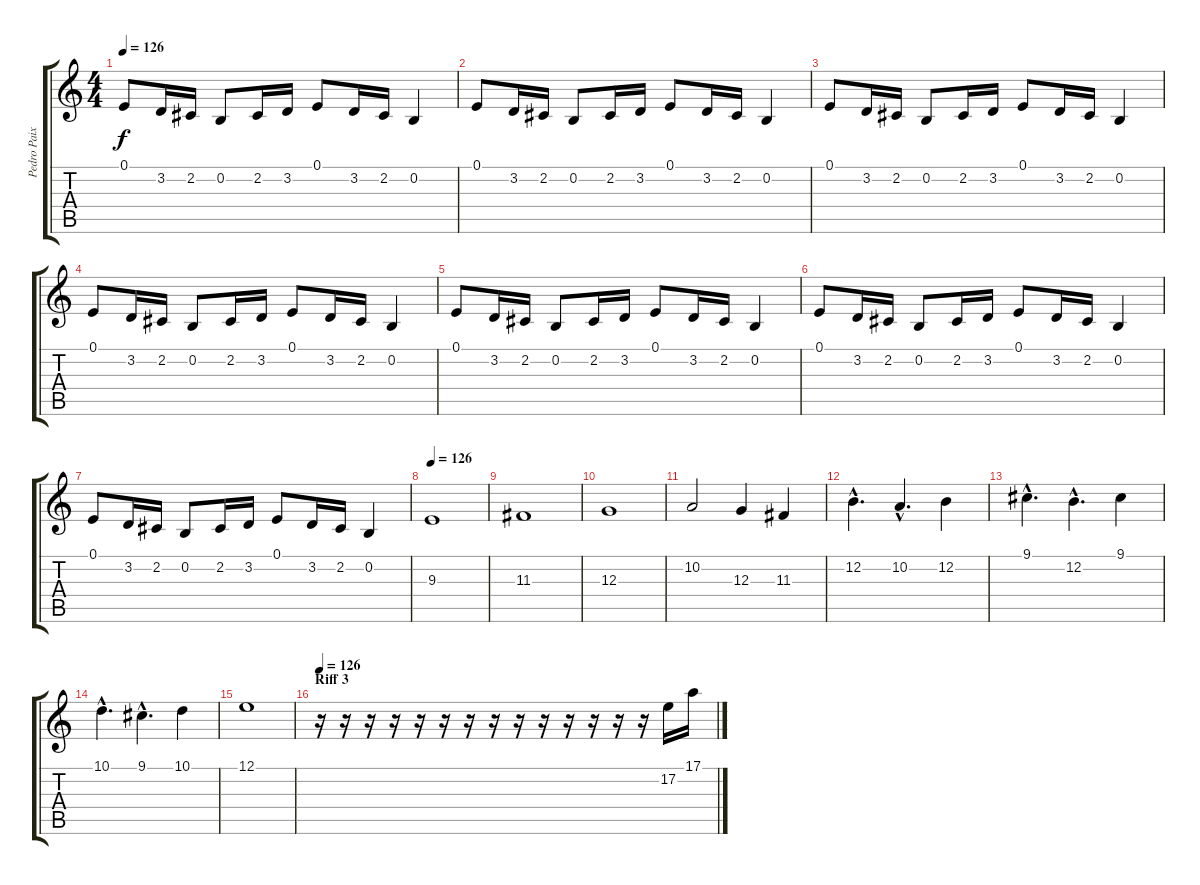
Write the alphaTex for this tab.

\track ("Pedro Paixao - Keyboard (String 1)" "Pedro Paix") {instrument stringensemble1}
\staff {score tabs}
\tuning (E4 B3 G3 D3 A2 E2) {hide}
\ts (4 4)
\tempo 126
\clef g2
\ks c
0.1.8{dy f} 3.2.16 2.2.16 0.2.8 2.2.16 3.2.16 0.1.8 3.2.16 2.2.16 0.2.4 |
0.1.8 3.2.16 2.2.16 0.2.8 2.2.16 3.2.16 0.1.8 3.2.16 2.2.16 0.2.4 |
0.1.8 3.2.16 2.2.16 0.2.8 2.2.16 3.2.16 0.1.8 3.2.16 2.2.16 0.2.4 |
0.1.8 3.2.16 2.2.16 0.2.8 2.2.16 3.2.16 0.1.8 3.2.16 2.2.16 0.2.4 |
0.1.8 3.2.16 2.2.16 0.2.8 2.2.16 3.2.16 0.1.8 3.2.16 2.2.16 0.2.4 |
0.1.8 3.2.16 2.2.16 0.2.8 2.2.16 3.2.16 0.1.8 3.2.16 2.2.16 0.2.4 |
0.1.8 3.2.16 2.2.16 0.2.8 2.2.16 3.2.16 0.1.8 3.2.16 2.2.16 0.2.4 |
\section ("" "")
\tempo 126
9.3.1{volume 12 balance 13 instrument stringensemble1} |
11.3.1 |
12.3.1 |
10.2.2 12.3.4 11.3.4 |
12.2{hac}.4{d} 10.2{hac}.4{d} 12.2.4 |
9.1{hac}.4{d} 12.2{hac}.4{d} 9.1.4 |
10.1{hac}.4{d} 9.1{hac}.4{d} 10.1.4 |
12.1.1 |
\section ("" "Riff 3")
\tempo 126
r.16{volume 12 balance 13 instrument stringensemble1} r.16 r.16 r.16 r.16 r.16 r.16 r.16 r.16 r.16 r.16 r.16 r.16 r.16 17.2.16 17.1.16
